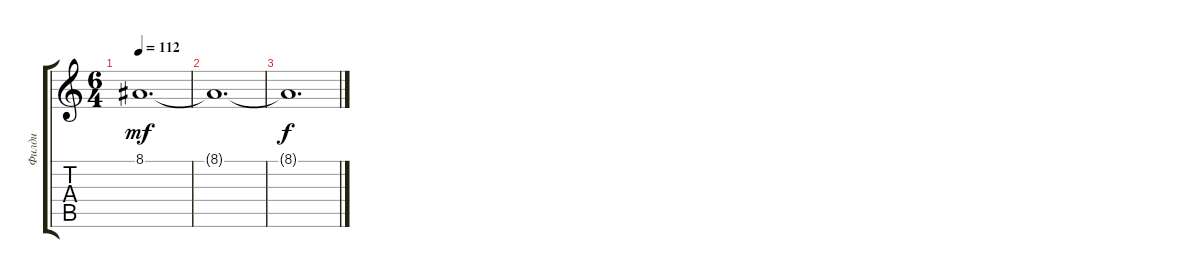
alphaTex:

\track ("Филди" "Филди") {instrument tremolostrings}
\staff {score tabs}
\tuning (D4 A3 F3 C3 G2 D2) {hide}
\ts (6 4)
\tempo 112
\clef g2
\ks c
8.1{t}.1{d dy mf} |
8.1{t}.1{d} |
8.1{t}.1{d dy f}
